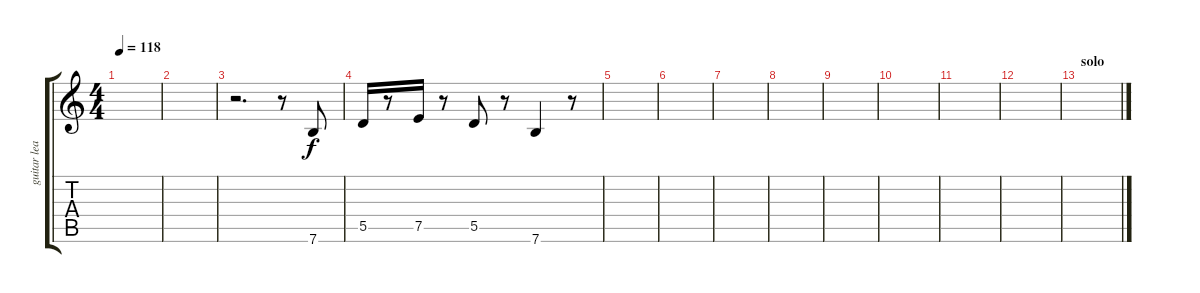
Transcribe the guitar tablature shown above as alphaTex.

\track ("guitar lead" "guitar lea") {instrument overdrivenguitar}
\staff {score tabs}
\tuning (E4 B3 G3 D3 A2 E2) {hide}
\ts (4 4)
\tempo 118
\clef g2
\ks c
|
|
r.2{d} r.8 7.6.8 |
5.5.16 r.8 7.5.16 r.8 5.5.8 r.8 7.6.4 r.8 |
|
|
|
|
|
|
|
|
\section ("" "solo")
